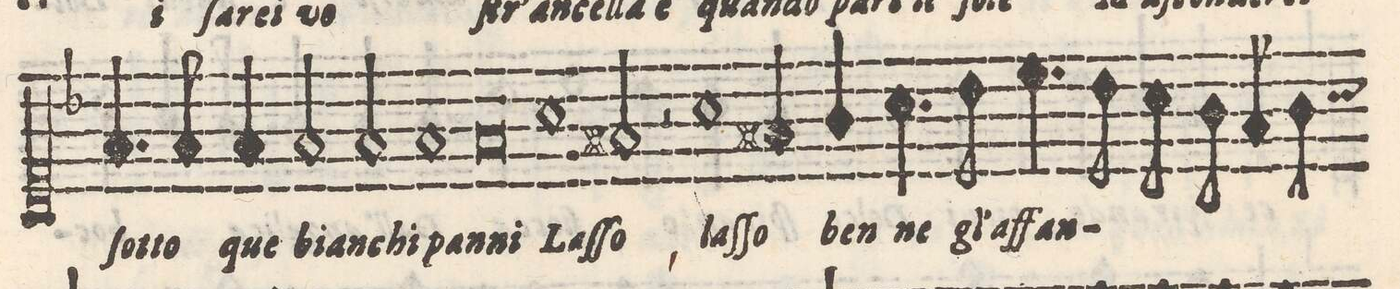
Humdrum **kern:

**kern	**text
*I"Quinto	*
*clefC1	*
*k[b-]	*
*met(C)	*
*M2/1	*
4.f/	ſot-
8f/	-to
4f/	que
=12-	=12-
2f/	bian-
2f/	-chi
1f	pan-
=13-	=13-
0f	-ni
=14-	=14-
1a	Laſ-
2f#X/	-ſo
2r	.
=15-	=15-
1a	laſ-
4f#X/	-ſo
4g/	ben
4.a\	ne
8b-\	gl'af-
=16-	=16-
4.cc\	-fan-
8b-\	.
8a\	.
8g\	.
8fny/	.
8g\	.
*-	*-
